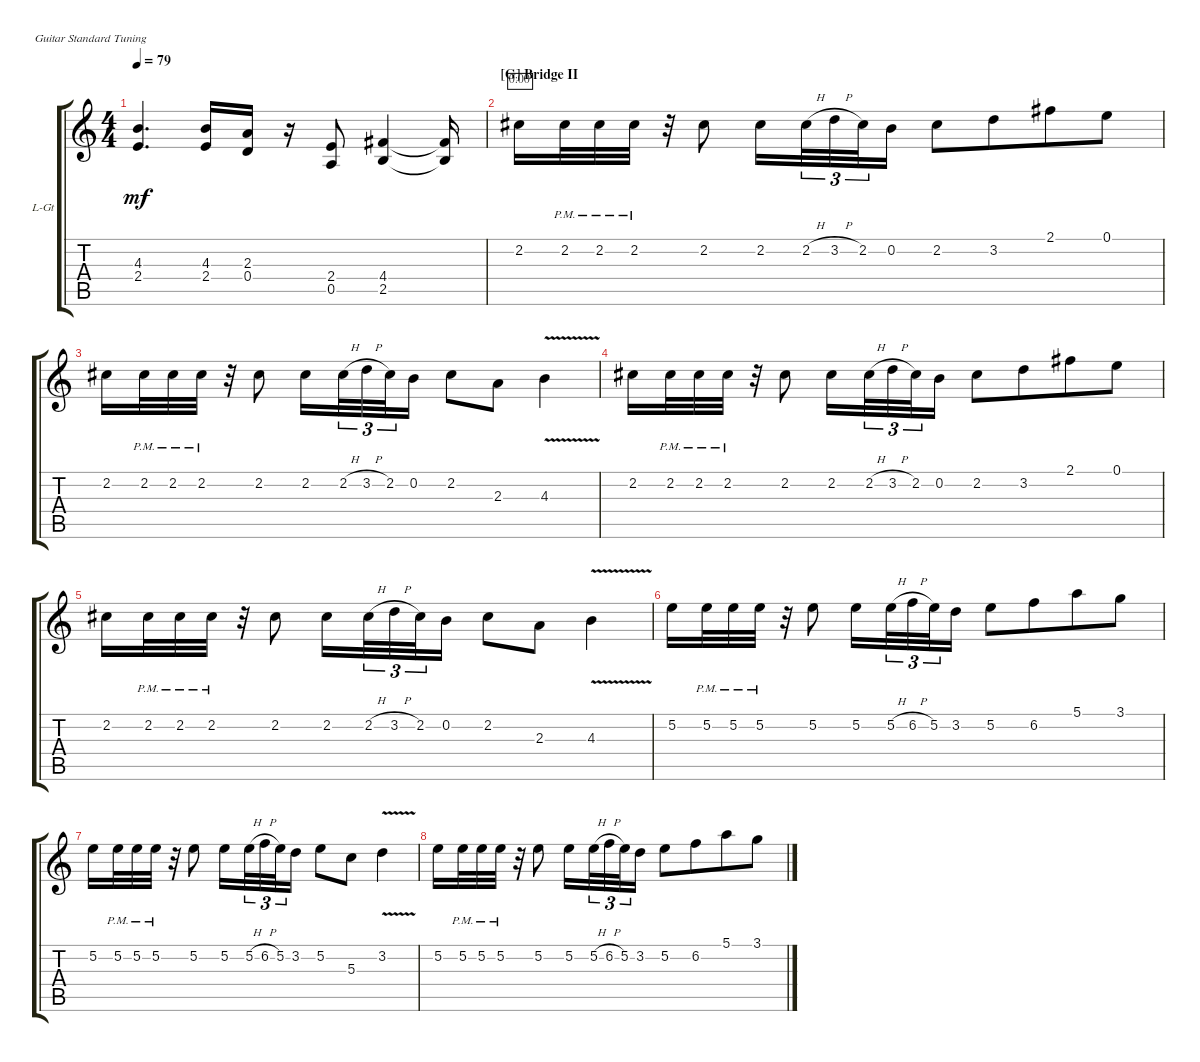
\defaultSystemsLayout 4
\bracketExtendMode groupsimilarinstruments
\firstSystemTrackNameOrientation horizontal
\otherSystemsTrackNameOrientation horizontal
\track ("Lead Guitar" "L-Gt") {instrument distortionguitar}
\staff {score tabs}
\tuning (E4 B3 G3 D3 A2 E2)
\ts (4 4)
\tempo 79
\clef g2
\ks c
(2.4 4.3).4{d dy mf} (2.4 4.3).16 (0.4 2.3).16 r.16 (0.5 2.4).8 (2.5 4.4).4 (2.5{t} 4.4{t}).16 |
\section ("G" "Bridge II")
2.2.16{beam merge timer} 2.2{pm}.32{beam merge} 2.2{pm}.32{beam merge} 2.2{pm}.32{beam split} r.32 2.2.8{beam split} 2.2.16{beam merge} 2.2{h}.32{tu (3 2)} 3.2{h}.32{tu (3 2) beam merge} 2.2.32{tu (3 2) beam merge} 0.2.16{beam split} 2.2.8{beam merge} 3.2.8{beam merge} 2.1.8{beam merge} 0.1.8 |
2.2.16{beam merge} 2.2{pm}.32{beam merge} 2.2{pm}.32{beam merge} 2.2{pm}.32{beam split} r.32 2.2.8{beam split} 2.2.16{beam merge} 2.2{h}.32{tu (3 2)} 3.2{h}.32{tu (3 2) beam merge} 2.2.32{tu (3 2) beam merge} 0.2.16{beam split} 2.2.8{beam merge} 2.3.8 4.3{v}.4{beam split} |
2.2.16{beam merge} 2.2{pm}.32{beam merge} 2.2{pm}.32{beam merge} 2.2{pm}.32{beam split} r.32 2.2.8{beam split} 2.2.16{beam merge} 2.2{h}.32{tu (3 2)} 3.2{h}.32{tu (3 2) beam merge} 2.2.32{tu (3 2) beam merge} 0.2.16{beam split} 2.2.8{beam merge} 3.2.8{beam merge} 2.1.8{beam merge} 0.1.8 |
2.2.16{beam merge} 2.2{pm}.32{beam merge} 2.2{pm}.32{beam merge} 2.2{pm}.32{beam split} r.32 2.2.8{beam split} 2.2.16{beam merge} 2.2{h}.32{tu (3 2)} 3.2{h}.32{tu (3 2) beam merge} 2.2.32{tu (3 2) beam merge} 0.2.16{beam split} 2.2.8{beam merge} 2.3.8 4.3{v}.4{beam split} |
5.2.16{beam merge} 5.2{pm}.32{beam merge} 5.2{pm}.32{beam merge} 5.2{pm}.32{beam split} r.32 5.2.8{beam split} 5.2.16{beam merge} 5.2{h}.32{tu (3 2)} 6.2{h}.32{tu (3 2) beam merge} 5.2.32{tu (3 2) beam merge} 3.2.16{beam split} 5.2.8{beam merge} 6.2.8{beam merge} 5.1.8{beam merge} 3.1.8 |
5.2.16{beam merge} 5.2{pm}.32{beam merge} 5.2{pm}.32{beam merge} 5.2{pm}.32{beam split} r.32 5.2.8{beam split} 5.2.16{beam merge} 5.2{h}.32{tu (3 2)} 6.2{h}.32{tu (3 2) beam merge} 5.2.32{tu (3 2) beam merge} 3.2.16{beam split} 5.2.8{beam merge} 5.3.8 3.2{v}.4{beam split} |
5.2.16{beam merge} 5.2{pm}.32{beam merge} 5.2{pm}.32{beam merge} 5.2{pm}.32{beam split} r.32 5.2.8{beam split} 5.2.16{beam merge} 5.2{h}.32{tu (3 2)} 6.2{h}.32{tu (3 2) beam merge} 5.2.32{tu (3 2) beam merge} 3.2.16{beam split} 5.2.8{beam merge} 6.2.8{beam merge} 5.1.8{beam merge} 3.1.8
